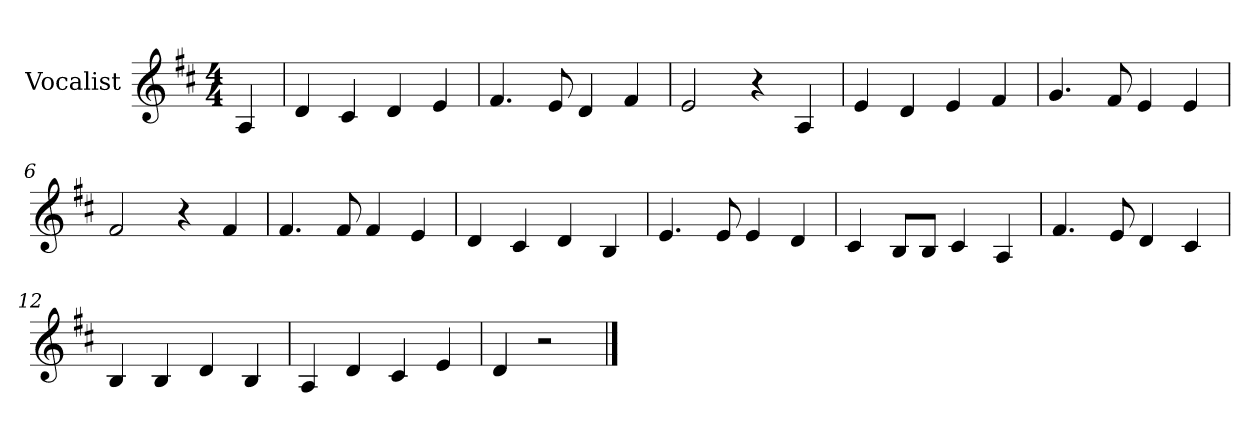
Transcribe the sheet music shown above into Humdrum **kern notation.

**kern
*part1
*staff1
*I"Vocalist
*k[f#c#]
*D:
*M4/4
=
4A
=1
4d
4c#
4d
4e
=2
4.f#
8e
4d
4f#
=3
2e
4r
4A
=4
4e
4d
4e
4f#
=5
4.g
8f#
4e
4e
=6
2f#
4r
4f#
=7
4.f#
8f#
4f#
4e
=8
4d
4c#
4d
4B
=9
4.e
8e
4e
4d
=10
4c#
8BL
8BJ
4c#
4A
=11
4.f#
8e
4d
4c#
=12
4B
4B
4d
4B
=13
4A
4d
4c#
4e
=14
4d
2r
==
*-
